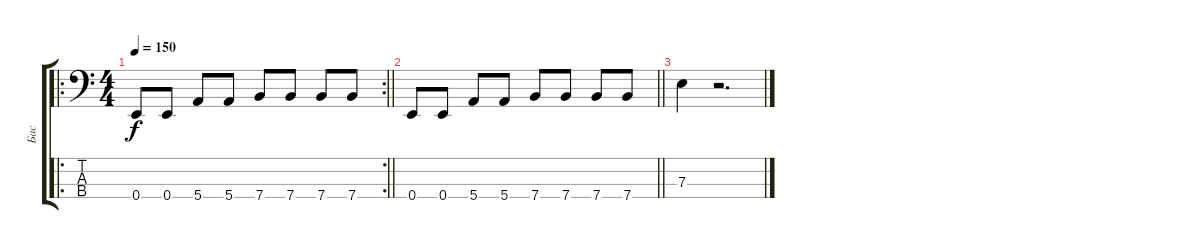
\track ("Бас" "Бас") {instrument electricbasspick}
\staff {score tabs}
\tuning (G2 D2 A1 E1) {hide}
\ro
\rc 2
\ts (4 4)
\tempo 150
\clef f4
\barLineRight lightlight
\ks c
0.4.8{dy f} 0.4.8 5.4.8 5.4.8 7.4.8 7.4.8 7.4.8 7.4.8 |
\barLineRight lightlight
0.4.8 0.4.8 5.4.8 5.4.8 7.4.8 7.4.8 7.4.8 7.4.8 |
7.3.4 r.2{d}
